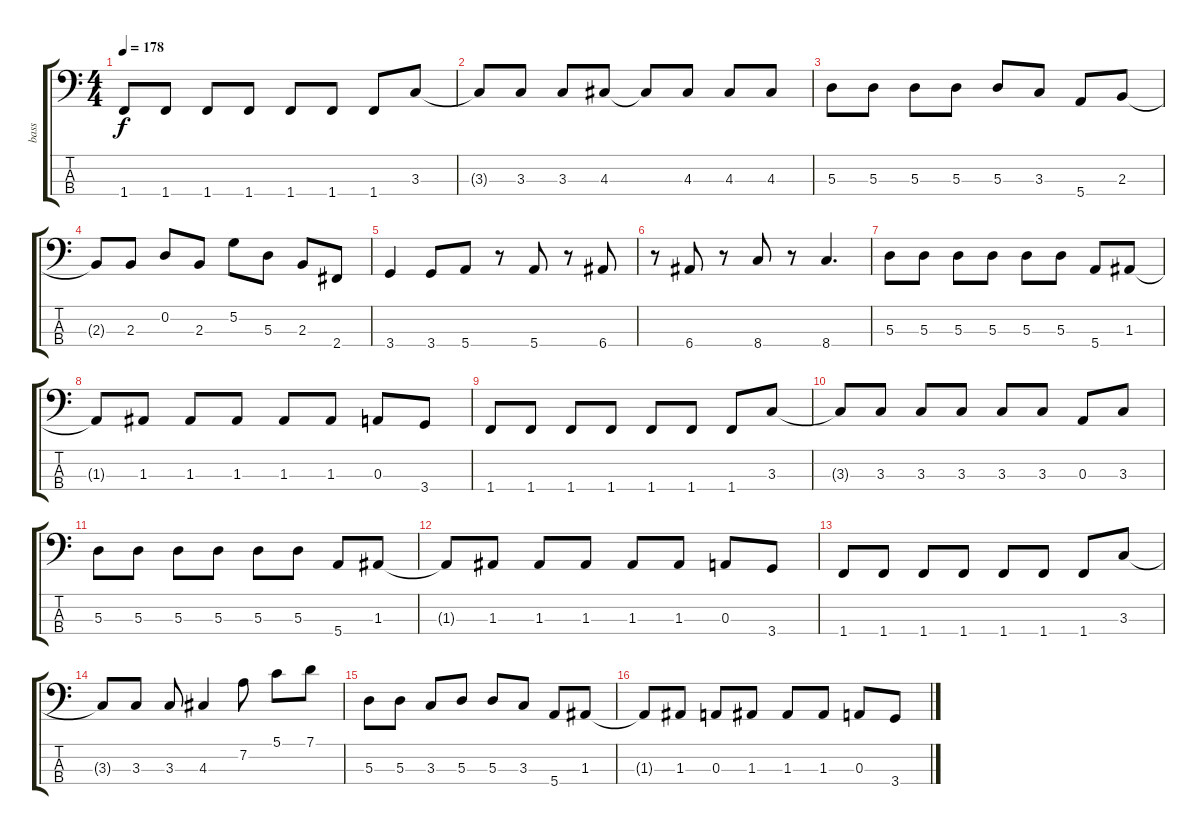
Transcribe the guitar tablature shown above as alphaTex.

\track ("bass" "bass") {instrument electricbassfinger}
\staff {score tabs}
\tuning (G2 D2 A1 E1) {hide}
\ts (4 4)
\tempo 178
\clef f4
\ks c
1.4.8{dy f} 1.4.8 1.4.8 1.4.8 1.4.8 1.4.8 1.4.8 3.3.8 |
3.3{t}.8 3.3.8 3.3.8 4.3.8 4.3{t}.8 4.3.8 4.3.8 4.3.8 |
5.3.8 5.3.8 5.3.8 5.3.8 5.3.8 3.3.8 5.4.8 2.3.8 |
2.3{t}.8 2.3.8 0.2.8 2.3.8 5.2.8 5.3.8 2.3.8 2.4.8 |
3.4.4 3.4.8 5.4.8 r.8 5.4.8 r.8 6.4.8 |
r.8 6.4.8 r.8 8.4.8 r.8 8.4.4{d} |
5.3.8 5.3.8 5.3.8 5.3.8 5.3.8 5.3.8 5.4.8 1.3.8 |
1.3{t}.8 1.3.8 1.3.8 1.3.8 1.3.8 1.3.8 0.3.8 3.4.8 |
1.4.8 1.4.8 1.4.8 1.4.8 1.4.8 1.4.8 1.4.8 3.3.8 |
3.3{t}.8 3.3.8 3.3.8 3.3.8 3.3.8 3.3.8 0.3.8 3.3.8 |
5.3.8 5.3.8 5.3.8 5.3.8 5.3.8 5.3.8 5.4.8 1.3.8 |
1.3{t}.8 1.3.8 1.3.8 1.3.8 1.3.8 1.3.8 0.3.8 3.4.8 |
1.4.8 1.4.8 1.4.8 1.4.8 1.4.8 1.4.8 1.4.8 3.3.8 |
3.3{t}.8 3.3.8 3.3.8 4.3.4 7.2.8 5.1.8 7.1.8 |
5.3.8 5.3.8 3.3.8 5.3.8 5.3.8 3.3.8 5.4.8 1.3.8 |
1.3{t}.8 1.3.8 0.3.8 1.3.8 1.3.8 1.3.8 0.3.8 3.4.8
